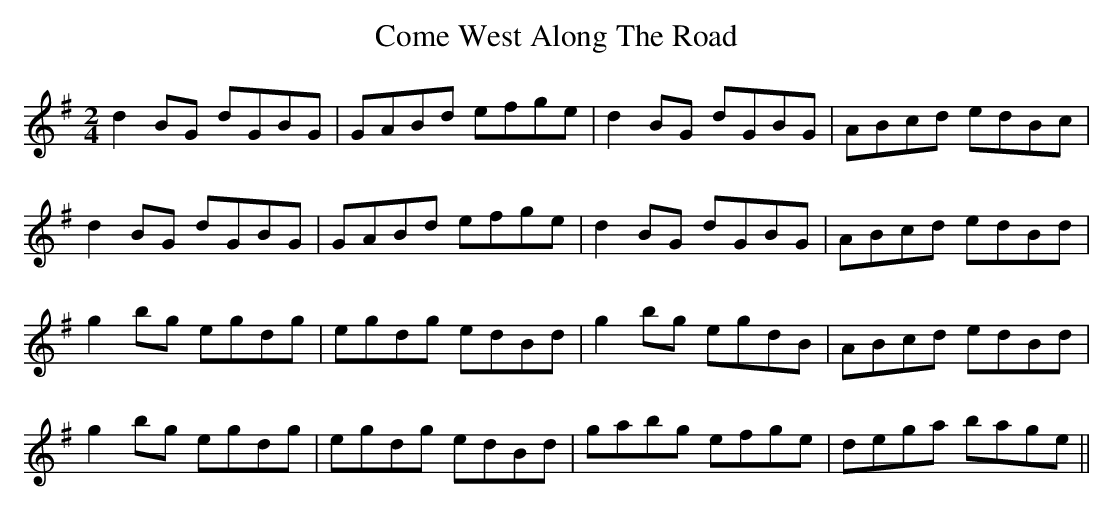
X:1
T: Come West Along The Road
M: 2/4
L: 1/8
K: G
C: Traditional
d2BG dGBG|GABd efge|d2BG dGBG|ABcd edBc|
d2BG dGBG|GABd efge|d2BG dGBG|ABcd edBd|
g2bg egdg|egdg edBd|g2bg egdB|ABcd edBd|
g2bg egdg|egdg edBd|gabg efge|dega bage||
